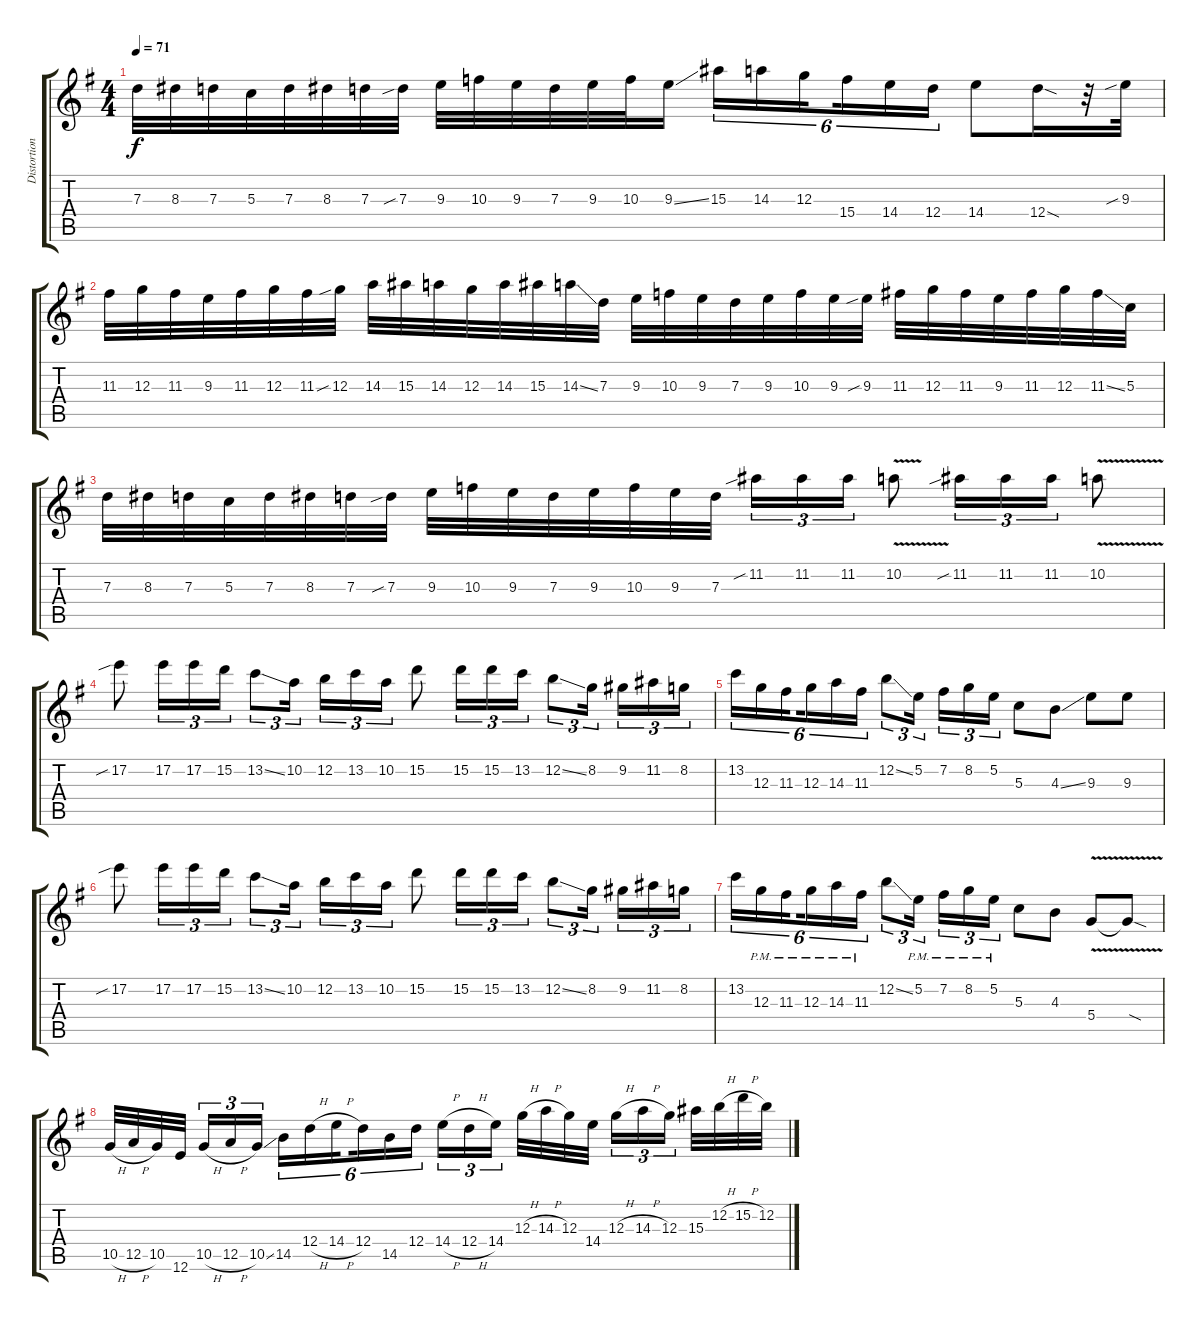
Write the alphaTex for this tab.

\track ("Distortion 3" "Distortion") {instrument distortionguitar}
\staff {score tabs}
\tuning (E4 B3 G3 D3 A2 E2) {hide}
\ts (4 4)
\tempo 71
\clef g2
\ks g
7.3.32{dy f} 8.3.32 7.3.32 5.3.32 7.3.32 8.3.32 7.3.32 7.3{sib}.32 9.3.32 10.3.32 9.3.32 7.3.32 9.3.32 10.3.32 9.3{ss}.16 15.3.16{tu (6 4)} 14.3.16{tu (6 4)} 12.3.16{tu (6 4) beam splitsecondary} 15.4.16{tu (6 4)} 14.4.16{tu (6 4)} 12.4.16{tu (6 4)} 14.4.8 12.4{sod}.16 r.32 9.3{sib}.32 |
11.3.32 12.3.32 11.3.32 9.3.32 11.3.32 12.3.32 11.3.32 12.3{sib}.32 14.3.32 15.3.32 14.3.32 12.3.32 14.3.32 15.3.32 14.3{ss}.32 7.3.32 9.3.32 10.3.32 9.3.32 7.3.32 9.3.32 10.3.32 9.3.32 9.3{sib}.32 11.3.32 12.3.32 11.3.32 9.3.32 11.3.32 12.3.32 11.3{ss}.32 5.3.32 |
7.3.32 8.3.32 7.3.32 5.3.32 7.3.32 8.3.32 7.3.32 7.3{sib}.32 9.3.32 10.3.32 9.3.32 7.3.32 9.3.32 10.3.32 9.3.32 7.3.32 11.2{sib}.16{tu (3 2)} 11.2.16{tu (3 2)} 11.2.16{tu (3 2)} 10.2{v}.8 11.2{sib}.16{tu (3 2)} 11.2.16{tu (3 2)} 11.2.16{tu (3 2)} 10.2{v}.8 |
17.2{sib}.8 17.2.16{tu (3 2)} 17.2.16{tu (3 2)} 15.2.16{tu (3 2)} 13.2{ss}.8{tu (3 2)} 10.2.16{tu (3 2) beam splitsecondary} 12.2.16{tu (3 2)} 13.2.16{tu (3 2)} 10.2.16{tu (3 2)} 15.2.8 15.2.16{tu (3 2)} 15.2.16{tu (3 2)} 13.2.16{tu (3 2)} 12.2{ss}.8{tu (3 2)} 8.2.16{tu (3 2) beam splitsecondary} 9.2.16{tu (3 2)} 11.2.16{tu (3 2)} 8.2.16{tu (3 2)} |
13.2.16{tu (6 4)} 12.3.16{tu (6 4)} 11.3.16{tu (6 4) beam splitsecondary} 12.3.16{tu (6 4)} 14.3.16{tu (6 4)} 11.3.16{tu (6 4)} 12.2{ss}.8{tu (3 2)} 5.2.16{tu (3 2) beam splitsecondary} 7.2.16{tu (3 2)} 8.2.16{tu (3 2)} 5.2.16{tu (3 2)} 5.3.8 4.3{ss}.8 9.3.8 9.3.8 |
17.2{sib}.8 17.2.16{tu (3 2)} 17.2.16{tu (3 2)} 15.2.16{tu (3 2)} 13.2{ss}.8{tu (3 2)} 10.2.16{tu (3 2) beam splitsecondary} 12.2.16{tu (3 2)} 13.2.16{tu (3 2)} 10.2.16{tu (3 2)} 15.2.8 15.2.16{tu (3 2)} 15.2.16{tu (3 2)} 13.2.16{tu (3 2)} 12.2{ss}.8{tu (3 2)} 8.2.16{tu (3 2) beam splitsecondary} 9.2.16{tu (3 2)} 11.2.16{tu (3 2)} 8.2.16{tu (3 2)} |
13.2.16{tu (6 4)} 12.3{pm}.16{tu (6 4)} 11.3{pm}.16{tu (6 4) beam splitsecondary} 12.3{pm}.16{tu (6 4)} 14.3{pm}.16{tu (6 4)} 11.3{pm}.16{tu (6 4)} 12.2{ss}.8{tu (3 2)} 5.2{pm}.16{tu (3 2) beam splitsecondary} 7.2{pm}.16{tu (3 2)} 8.2{pm}.16{tu (3 2)} 5.2{pm}.16{tu (3 2)} 5.3.8 4.3.8 5.4{v}.8 5.4{sod t}.8 |
10.5{h}.32 12.5{h}.32 10.5.32 12.6.32{beam splitsecondary} 10.5{h}.16{tu (3 2)} 12.5{h}.16{tu (3 2)} 10.5{ss}.16{tu (3 2)} 14.5.16{tu (6 4)} 12.4{h}.16{tu (6 4)} 14.4{h}.16{tu (6 4) beam splitsecondary} 12.4.16{tu (6 4)} 14.5.16{tu (6 4)} 12.4.16{tu (6 4)} 14.4{h}.16{tu (3 2)} 12.4{h}.16{tu (3 2)} 14.4.16{tu (3 2) beam splitsecondary} 12.3{h}.32 14.3{h}.32 12.3.32 14.4.32 12.3{h}.16{tu (3 2)} 14.3{h}.16{tu (3 2)} 12.3.16{tu (3 2) beam splitsecondary} 15.3.32 12.2{h}.32 15.2{h}.32 12.2.32
